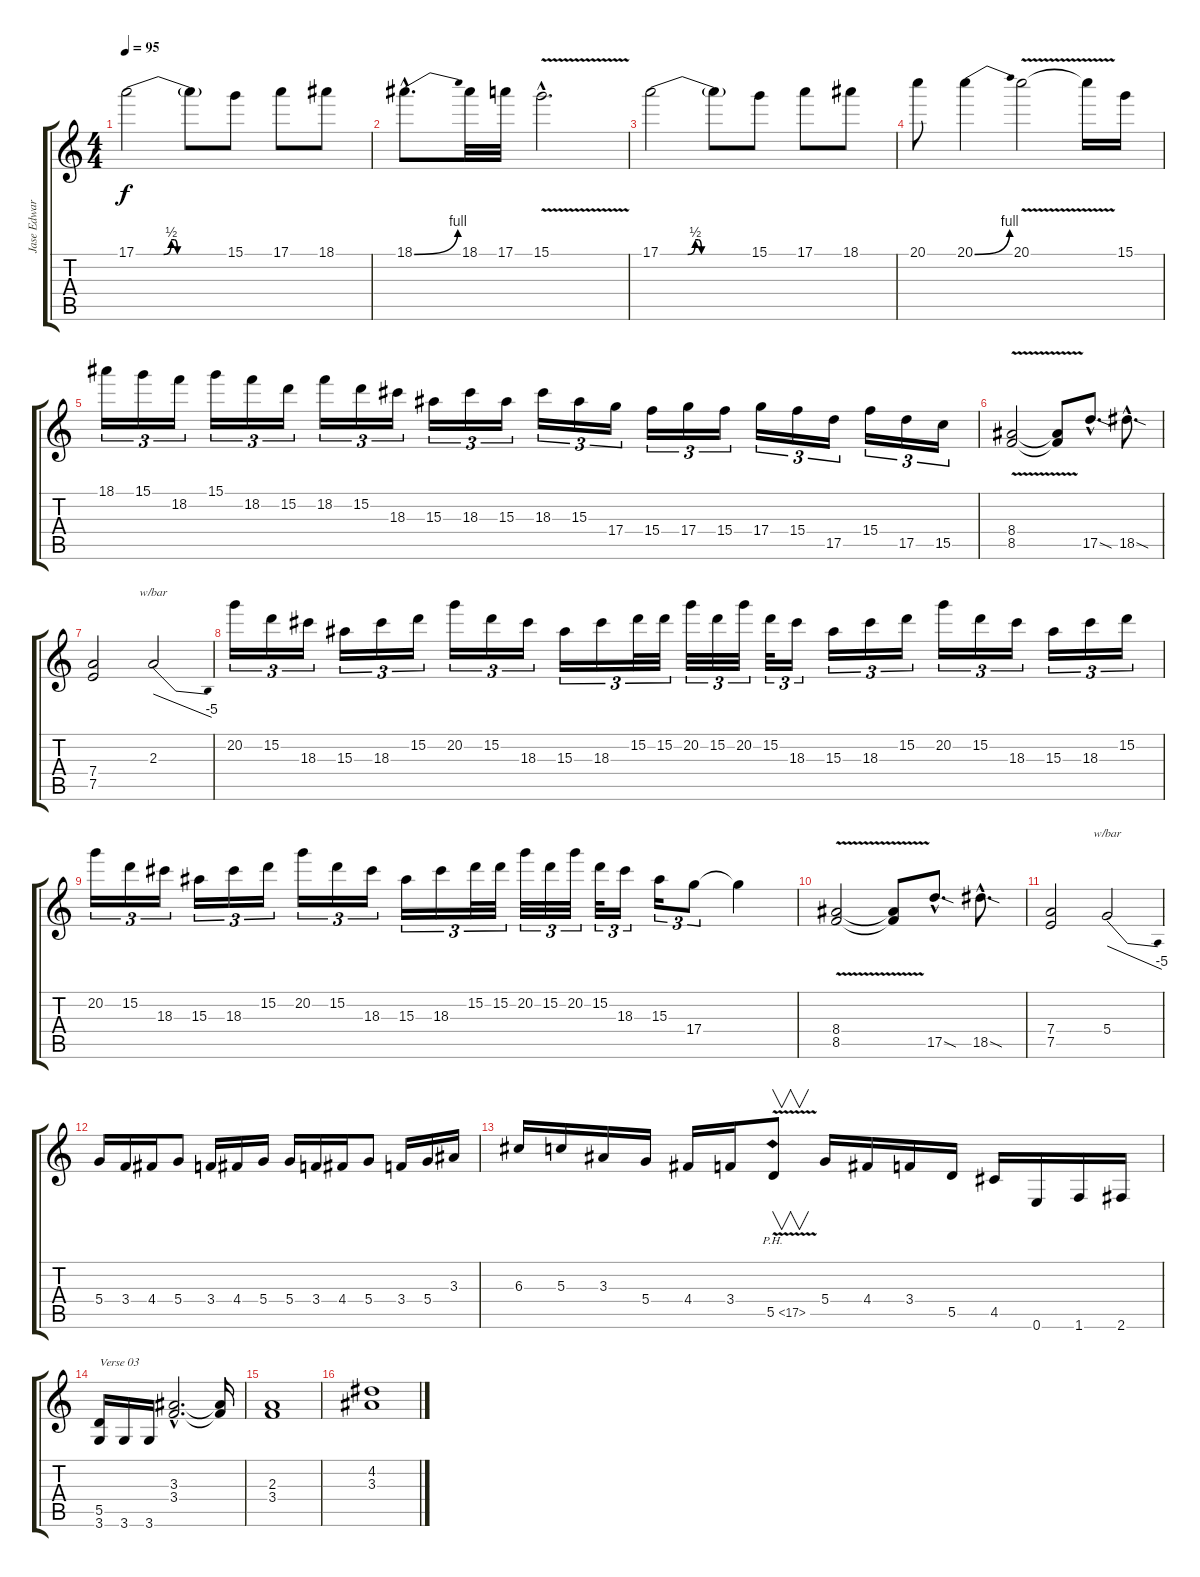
\track ("Jase Edwards" "Jase Edwar") {instrument distortionguitar}
\staff {score tabs}
\tuning (E4 B3 G3 D3 A2 E2) {hide}
\ts (4 4)
\tempo 95
\clef g2
\ks c
17.1{be (custom 0 0 15 0 18 0 23 2 25 2 27 0 30 0 36 0 45 0 60 0)}.2{dy f} 17.1{t}.8 15.1.8 17.1.8 18.1.8 |
18.1{be (bend 0 0 60 4) hac}.8{d} 18.1.32 17.1.32 15.1{v hac}.2{d} |
17.1{be (custom 0 0 15 0 18 0 23 2 25 2 27 0 30 0 36 0 45 0 60 0)}.2 17.1{t}.8 15.1.8 17.1.8 18.1.8 |
20.1.8 20.1{be (bend 0 0 60 4)}.4 20.1{v}.2 20.1{t}.16 15.1.16 |
18.1.16{tu (3 2)} 15.1.16{tu (3 2)} 18.2.16{tu (3 2)} 15.1.16{tu (3 2)} 18.2.16{tu (3 2)} 15.2.16{tu (3 2)} 18.2.16{tu (3 2)} 15.2.16{tu (3 2)} 18.3.16{tu (3 2)} 15.3.16{tu (3 2)} 18.3.16{tu (3 2)} 15.3.16{tu (3 2)} 18.3.16{tu (3 2)} 15.3.16{tu (3 2)} 17.4.16{tu (3 2)} 15.4.16{tu (3 2)} 17.4.16{tu (3 2)} 15.4.16{tu (3 2)} 17.4.16{tu (3 2)} 15.4.16{tu (3 2)} 17.5.16{tu (3 2)} 15.4.16{tu (3 2)} 17.5.16{tu (3 2)} 15.5.16{tu (3 2)} |
(8.4{v} 8.5{v}).2 (8.4{t} 8.5{t}).8 17.5{sod hac}.8{d} 18.5{sod hac}.8{d} |
(7.4 7.5).2 2.3.2{tbe (dive default 0 0 60 -20)} |
20.2.16{tu (3 2)} 15.2.16{tu (3 2)} 18.3.16{tu (3 2)} 15.3.16{tu (3 2)} 18.3.16{tu (3 2)} 15.2.16{tu (3 2)} 20.2.16{tu (3 2)} 15.2.16{tu (3 2)} 18.3.16{tu (3 2)} 15.3.16{tu (3 2)} 18.3.16{tu (3 2)} 15.2.32{tu (3 2)} 15.2.32{tu (3 2)} 20.2.32{tu (3 2)} 15.2.32{tu (3 2)} 20.2.32{tu (3 2)} 15.2.32{tu (3 2)} 18.3.16{tu (3 2)} 15.3.16{tu (3 2)} 18.3.16{tu (3 2)} 15.2.16{tu (3 2)} 20.2.16{tu (3 2)} 15.2.16{tu (3 2)} 18.3.16{tu (3 2)} 15.3.16{tu (3 2)} 18.3.16{tu (3 2)} 15.2.16{tu (3 2)} |
20.2.16{tu (3 2)} 15.2.16{tu (3 2)} 18.3.16{tu (3 2)} 15.3.16{tu (3 2)} 18.3.16{tu (3 2)} 15.2.16{tu (3 2)} 20.2.16{tu (3 2)} 15.2.16{tu (3 2)} 18.3.16{tu (3 2)} 15.3.16{tu (3 2)} 18.3.16{tu (3 2)} 15.2.32{tu (3 2)} 15.2.32{tu (3 2)} 20.2.32{tu (3 2)} 15.2.32{tu (3 2)} 20.2.32{tu (3 2)} 15.2.32{tu (3 2)} 18.3.16{tu (3 2)} 15.3.16{tu (3 2)} 17.4.8{tu (3 2)} 17.4{t}.4 |
(8.4{v} 8.5{v}).2 (8.4{t} 8.5{t}).8 17.5{sod hac}.8{d} 18.5{sod hac}.8{d} |
(7.4 7.5).2 5.4.2{tbe (dive default 0 0 60 -20)} |
5.4.16 3.4.16 4.4.16 5.4.8 3.4.16 4.4.16 5.4.16 5.4.16 3.4.16 4.4.16 5.4.8 3.4.16 5.4.16 3.3.16 |
6.3.16 5.3.16 3.3.16 5.4.16 4.4.16 3.4.16 5.5{ph 12 v}.8{v} 5.4.16 4.4.16 3.4.16 5.5.16 4.5.16 0.6.16 1.6.16 2.6.16 |
(5.5 3.6).16{txt "Verse 03"} 3.6.16 3.6.16 (3.3{hac} 3.4{hac}).2{d} (3.3{t} 3.4{t}).16 |
(2.3 3.4).1 |
(4.2 3.3).1
